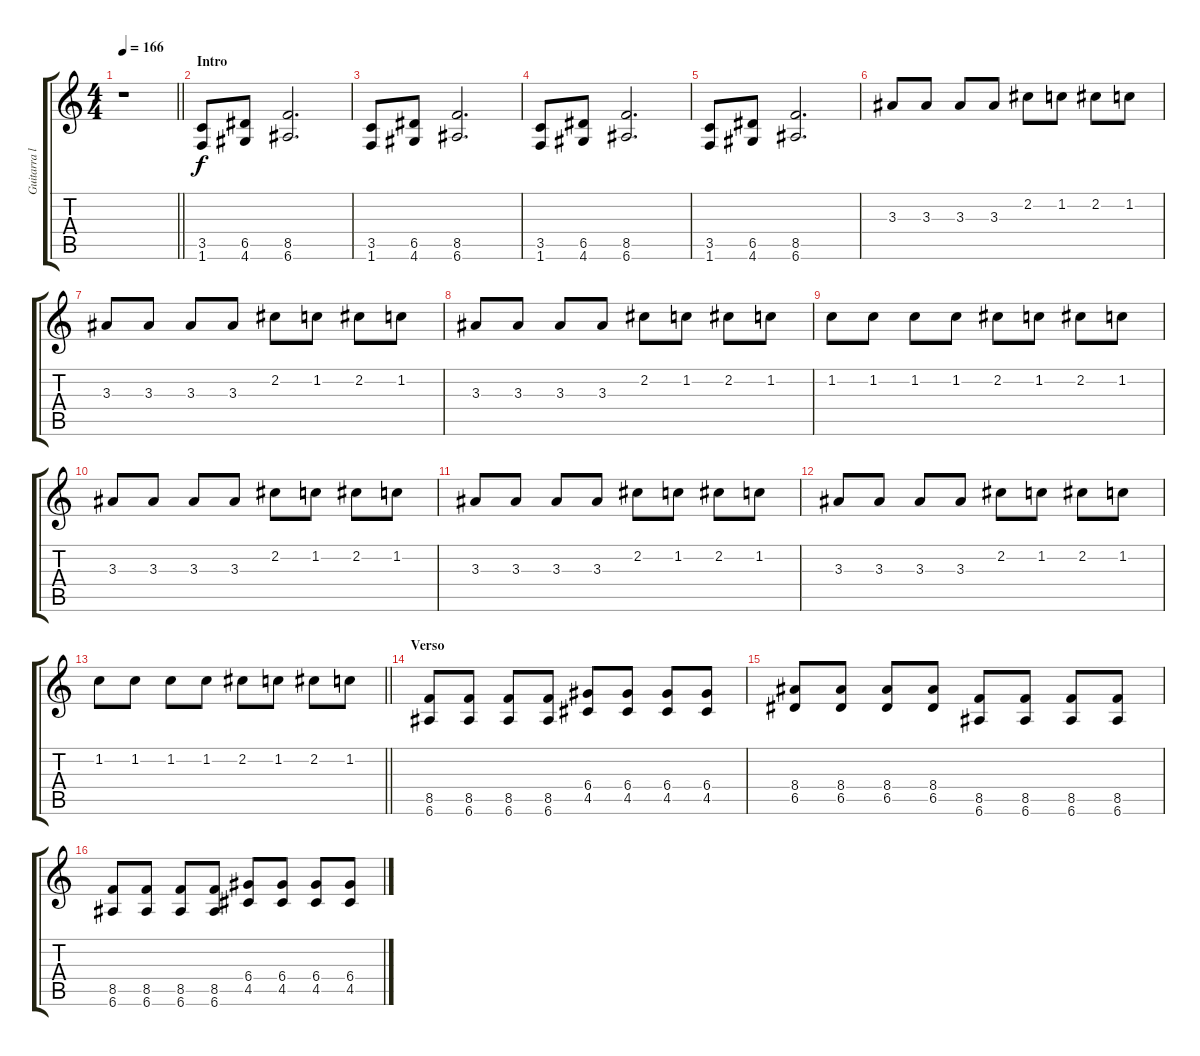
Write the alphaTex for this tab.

\track ("Guitarra lider" "Guitarra l") {instrument distortionguitar}
\staff {score tabs}
\tuning (E4 B3 G3 D3 A2 E2) {hide}
\ts (4 4)
\tempo 166
\clef g2
\barLineRight lightlight
\ks c
r.1{dy f instrument distortionguitar} |
\section ("" "Intro")
(3.5 1.6).8 (6.5 4.6).8 (8.5 6.6).2{d} |
(3.5 1.6).8 (6.5 4.6).8 (8.5 6.6).2{d} |
(3.5 1.6).8 (6.5 4.6).8 (8.5 6.6).2{d} |
(3.5 1.6).8 (6.5 4.6).8 (8.5 6.6).2{d} |
3.3.8 3.3.8 3.3.8 3.3.8 2.2.8 1.2.8 2.2.8 1.2.8 |
3.3.8 3.3.8 3.3.8 3.3.8 2.2.8 1.2.8 2.2.8 1.2.8 |
3.3.8 3.3.8 3.3.8 3.3.8 2.2.8 1.2.8 2.2.8 1.2.8 |
1.2.8 1.2.8 1.2.8 1.2.8 2.2.8 1.2.8 2.2.8 1.2.8 |
3.3.8 3.3.8 3.3.8 3.3.8 2.2.8 1.2.8 2.2.8 1.2.8 |
3.3.8 3.3.8 3.3.8 3.3.8 2.2.8 1.2.8 2.2.8 1.2.8 |
3.3.8 3.3.8 3.3.8 3.3.8 2.2.8 1.2.8 2.2.8 1.2.8 |
\barLineRight lightlight
1.2.8 1.2.8 1.2.8 1.2.8 2.2.8 1.2.8 2.2.8 1.2.8 |
\section ("" "Verso")
(8.5 6.6).8 (8.5 6.6).8 (8.5 6.6).8 (8.5 6.6).8 (6.4 4.5).8 (6.4 4.5).8 (6.4 4.5).8 (6.4 4.5).8 |
(8.4 6.5).8 (8.4 6.5).8 (8.4 6.5).8 (8.4 6.5).8 (8.5 6.6).8 (8.5 6.6).8 (8.5 6.6).8 (8.5 6.6).8 |
(8.5 6.6).8 (8.5 6.6).8 (8.5 6.6).8 (8.5 6.6).8 (6.4 4.5).8 (6.4 4.5).8 (6.4 4.5).8 (6.4 4.5).8
